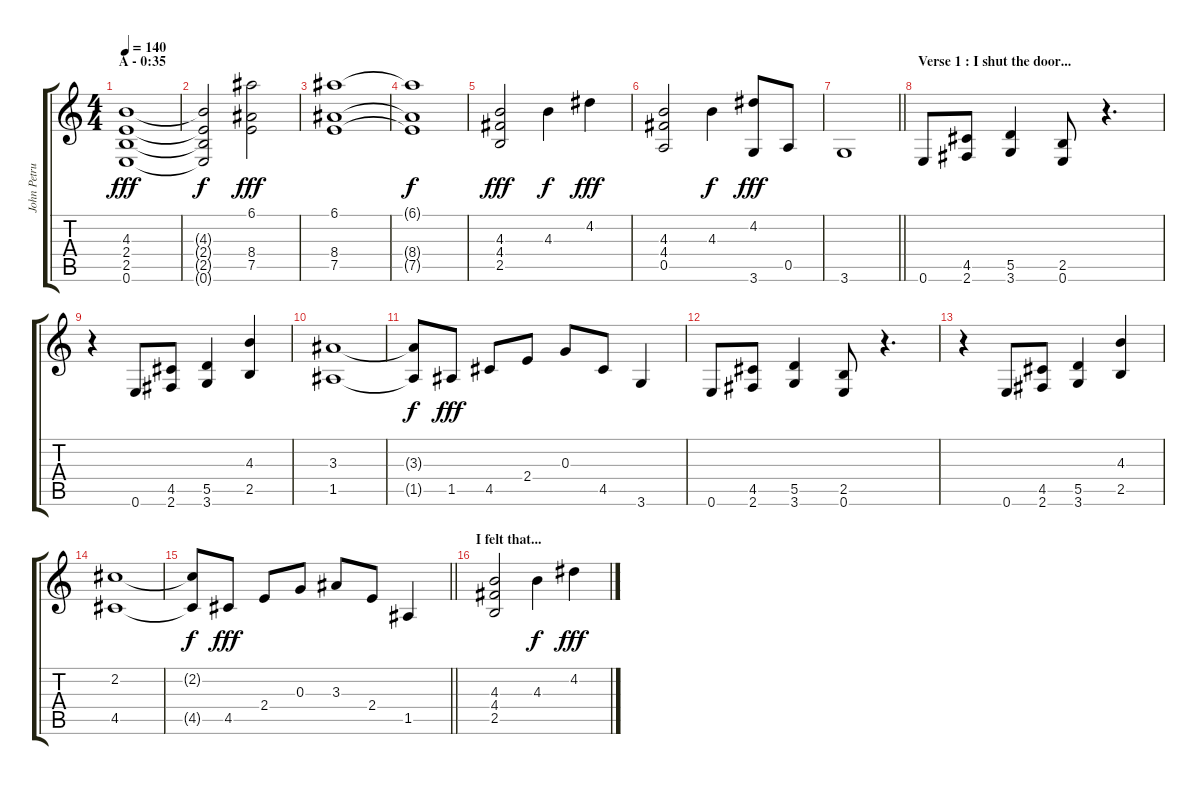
\track ("John Petrucci" "John Petru") {instrument distortionguitar}
\staff {score tabs}
\tuning (E4 B3 G3 D3 A2 E2) {hide}
\ts (4 4)
\section ("" "A - 0:35")
\tempo 140
\clef g2
\ks c
(4.3 2.4 2.5 0.6).1{dy fff} |
(4.3{t} 2.4{t} 2.5{t} 0.6{t}).2{dy f} (6.1 8.4 7.5).2{dy fff} |
(6.1 8.4 7.5).1 |
(6.1{t} 8.4{t} 7.5{t}).1{dy f} |
(4.3 4.4 2.5).2{dy fff} 4.3.4{dy f} 4.2.4{dy fff} |
(4.3 4.4 0.5).2 4.3.4{dy f} (4.2 3.6).8{dy fff} 0.5.8 |
\barLineRight lightlight
3.6.1 |
\section ("" "Verse 1 : I shut the door...")
0.6.8 (4.5 2.6).8 (5.5 3.6).4 (2.5 0.6).8 r.4{d} |
r.4 0.6.8 (4.5 2.6).8 (5.5 3.6).4 (4.3 2.5).4 |
(3.3 1.5).1 |
(3.3{t} 1.5{t}).8{dy f} 1.5.8{dy fff} 4.5.8 2.4.8 0.3.8 4.5.8 3.6.4 |
0.6.8 (4.5 2.6).8 (5.5 3.6).4 (2.5 0.6).8 r.4{d} |
r.4 0.6.8 (4.5 2.6).8 (5.5 3.6).4 (4.3 2.5).4 |
(2.2 4.5).1 |
\barLineRight lightlight
(2.2{t} 4.5{t}).8{dy f} 4.5.8{dy fff} 2.4.8 0.3.8 3.3.8 2.4.8 1.5.4 |
\section ("" "I felt that...")
(4.3 4.4 2.5).2 4.3.4{dy f} 4.2.4{dy fff}
